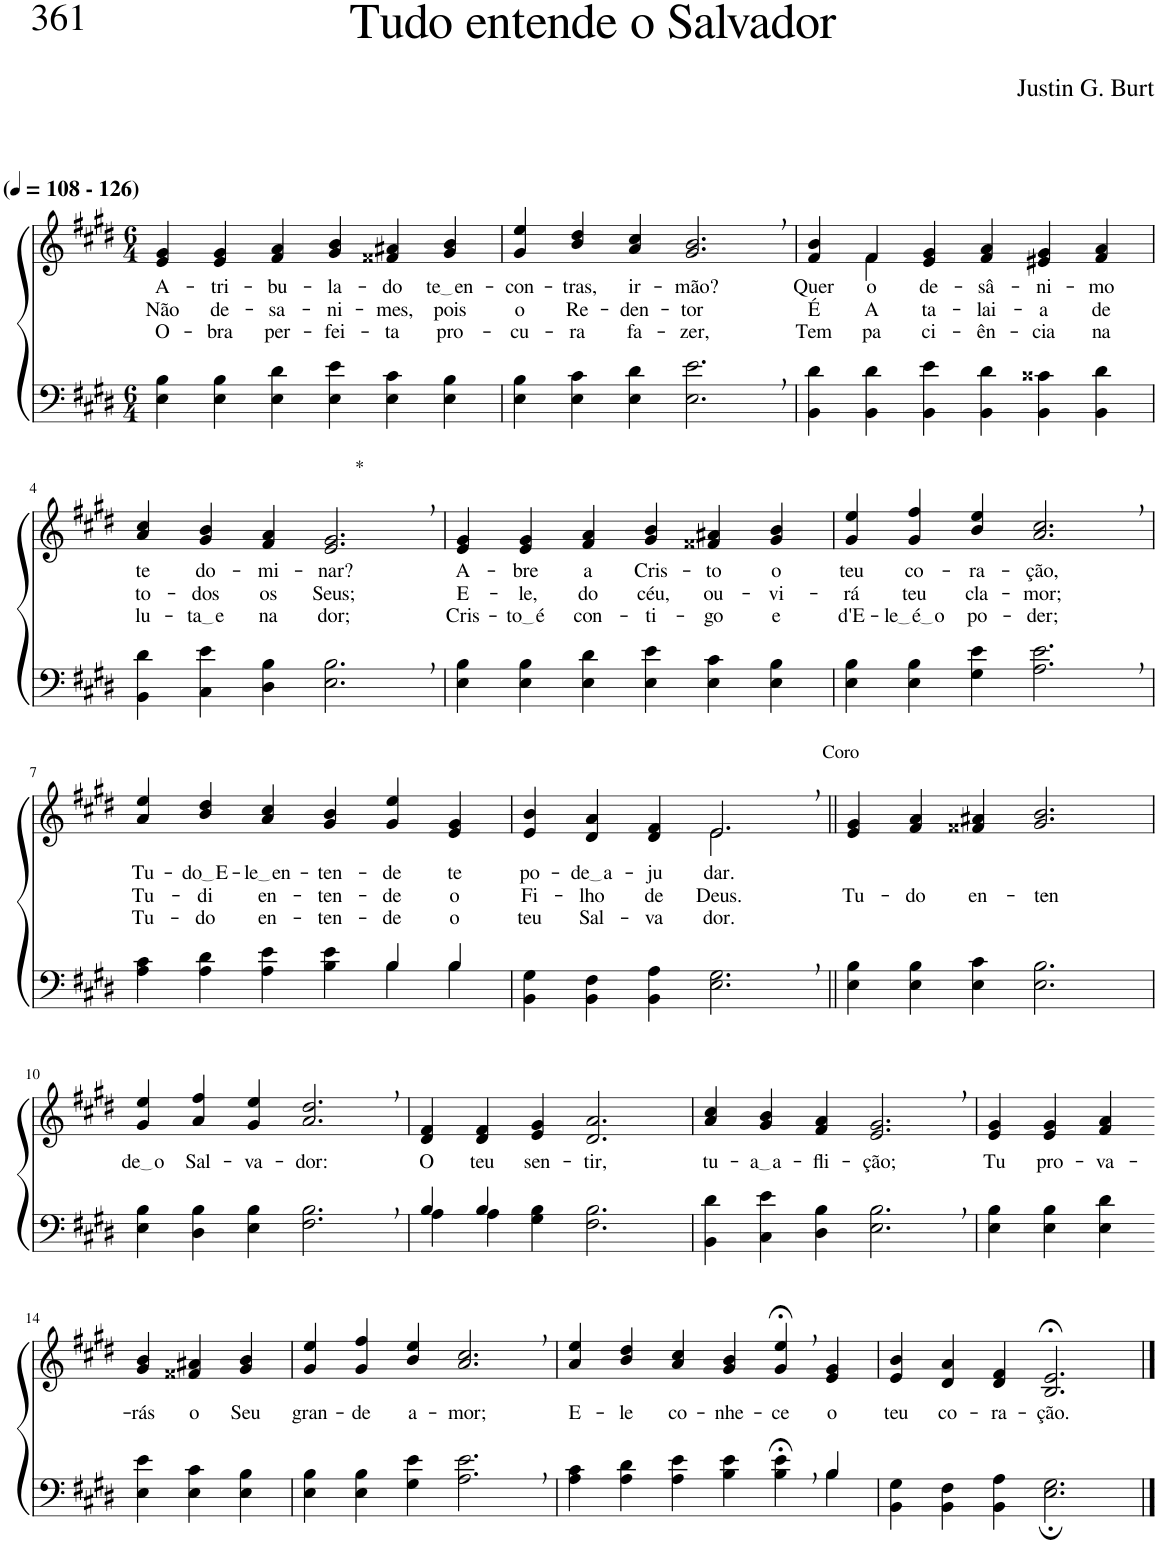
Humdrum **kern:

**kern	**kern	**text	**text	**text
*part2	*part1	*part1	*part1	*part1
*staff2	*staff1	*staff1	*staff1	*staff1
*I"Parte III e IV	*I"Parte I e II	*	*	*
*clefF4	*clefG2	*	*	*
*Trd1c3	*Trd1c3	*	*	*
*k[f#c#g#d#]	*k[f#c#g#d#]	*	*	*
*M6/4	*M6/4	*	*	*
*MM108	*MM108	*	*	*
=1	=1	=1	=1	=1
!	!LO:TX:a:B:t=(	!	!	!
!	!LO:TX:a:B:t=- 126)	!	!	!
!	!	!LO:LY:b	!LO:LY:b	!LO:LY:b
4E\ 4B\	4e/ 4g#/	A-	Não	O-
!	!	!LO:LY:b	!LO:LY:b	!LO:LY:b
4E\ 4B\	4e/ 4g#/	-tri-	de-	-bra
!	!	!LO:LY:b	!LO:LY:b	!LO:LY:b
4E\ 4d#\	4f#/ 4a/	-bu-	-sa-	per-
!	!	!LO:LY:b	!LO:LY:b	!LO:LY:b
4E\ 4e\	4g#/ 4b/	-la-	-ni-	-fei-
!	!	!LO:LY:b	!LO:LY:b	!LO:LY:b
4E\ 4c#\	4f##X/ 4a#X/	-do	-mes,	-ta
!	!	!LO:LY:b	!LO:LY:b	!LO:LY:b
4E\ 4B\	4g#/ 4b/	te en	pois	pro-
=2	=2	=2	=2	=2
!	!	!LO:LY:b	!LO:LY:b	!LO:LY:b
4E\ 4B\	4g#/ 4ee/	-con-	o	-cu-
!	!	!LO:LY:b	!LO:LY:b	!LO:LY:b
4E\ 4c#\	4b/ 4dd#/	-tras,	Re-	-ra
!	!	!LO:LY:b	!LO:LY:b	!LO:LY:b
4E\ 4d#\	4a/ 4cc#/	ir-	-den-	fa-
!	!	!LO:LY:b	!LO:LY:b	!LO:LY:b
2.E\, 2.e\,	2.g#/, 2.b/,	-mão?	-tor	-zer,
=3	=3	=3	=3	=3
!	!	!LO:LY:b	!LO:LY:b	!LO:LY:b
*	*^	*	*	*
4BB\ 4d#\	4f#/ 4b/	4ryy	Quer	É	Tem
!	!	!	!LO:LY:b	!LO:LY:b	!LO:LY:b
4BB\ 4d#\	4f#/	4f#\	o	A-	pa-
!	!	!	!LO:LY:b	!LO:LY:b	!LO:LY:b
4BB\ 4e\	4e/ 4g#/	1ryy	de-	-ta-	-ci-
!	!	!	!LO:LY:b	!LO:LY:b	!LO:LY:b
4BB\ 4d#\	4f#/ 4a/	.	-sâ-	-lai-	-ên-
!	!	!	!LO:LY:b	!LO:LY:b	!LO:LY:b
4BB\ 4c##X\	4e#X/ 4g#/	.	-ni-	-a	-cia
!	!	!	!LO:LY:b	!LO:LY:b	!LO:LY:b
4BB\ 4d#\	4f#/ 4a/	.	-mo	de	na
*	*v	*v	*	*	*
!!LO:LB:g=z
=4	=4	=4	=4	=4
!	!	!LO:LY:b	!LO:LY:b	!LO:LY:b
4BB\ 4d#\	4a/ 4cc#/	te	to-	lu-
!	!	!LO:LY:b	!LO:LY:b	!LO:LY:b
4C#\ 4e\	4g#/ 4b/	do-	-dos	ta e
!	!	!LO:LY:b	!LO:LY:b	!LO:LY:b
4D#\ 4B\	4f#/ 4a/	-mi-	os	na
!	!LO:TX:a:t=*	!	!	!
!	!	!LO:LY:b	!LO:LY:b	!LO:LY:b
2.E\, 2.B\,	2.e/, 2.g#/,	-nar?	Seus;	dor;
=5	=5	=5	=5	=5
!	!	!LO:LY:b	!LO:LY:b	!LO:LY:b
4E\ 4B\	4e/ 4g#/	A-	E-	Cris-
!	!	!LO:LY:b	!LO:LY:b	!LO:LY:b
4E\ 4B\	4e/ 4g#/	-bre	-le,	to é
!	!	!LO:LY:b	!LO:LY:b	!LO:LY:b
4E\ 4d#\	4f#/ 4a/	a	do	con-
!	!	!LO:LY:b	!LO:LY:b	!LO:LY:b
4E\ 4e\	4g#/ 4b/	Cris-	céu,	-ti-
!	!	!LO:LY:b	!LO:LY:b	!LO:LY:b
4E\ 4c#\	4f##X/ 4a#X/	-to	ou-	-go
!	!	!LO:LY:b	!LO:LY:b	!LO:LY:b
4E\ 4B\	4g#/ 4b/	o	-vi-	e
=6	=6	=6	=6	=6
!	!	!LO:LY:b	!LO:LY:b	!LO:LY:b
4E\ 4B\	4g#/ 4ee/	teu	-rá	d'E-
!	!	!LO:LY:b	!LO:LY:b	!LO:LY:b
4E\ 4B\	4g#/ 4ff#/	co-	teu	le é o
!	!	!LO:LY:b	!LO:LY:b	!LO:LY:b
4G#\ 4e\	4b/ 4ee/	-ra-	cla-	po-
!	!	!LO:LY:b	!LO:LY:b	!LO:LY:b
2.A\, 2.e\,	2.a/, 2.cc#/,	-ção,	-mor;	-der;
!!LO:LB:g=z
=7	=7	=7	=7	=7
*^	*	*	*	*
!	!	!	!LO:LY:b	!LO:LY:b	!LO:LY:b
4A\ 4c#\	1ryy	4a/ 4ee/	Tu-	Tu-	Tu-
!	!	!	!LO:LY:b	!LO:LY:b	!LO:LY:b
4A\ 4d#\	.	4b/ 4dd#/	do E	-di	-do
!	!	!	!LO:LY:b	!LO:LY:b	!LO:LY:b
4A\ 4e\	.	4a/ 4cc#/	le en	en-	en-
!	!	!	!LO:LY:b	!LO:LY:b	!LO:LY:b
4B\ 4e\	.	4g#/ 4b/	-ten-	-ten-	-ten-
!	!	!	!LO:LY:b	!LO:LY:b	!LO:LY:b
4B\	4B/	4g#/ 4ee/	-de	-de	-de
!	!	!	!LO:LY:b	!LO:LY:b	!LO:LY:b
4B\	4B/	4e/ 4g#/	te	o	o
=8	=8	=8	=8	=8	=8
!	!	!	!LO:LY:b	!LO:LY:b	!LO:LY:b
*v	*v	*^	*	*	*
4BB\ 4G#\	4e/ 4b/	2.ryy	po-	Fi-	teu
!	!	!	!LO:LY:b	!LO:LY:b	!LO:LY:b
4BB\ 4F#\	4d#/ 4a/	.	de a	-lho	Sal-
!	!	!	!LO:LY:b	!LO:LY:b	!LO:LY:b
4BB\ 4A\	4d#/ 4f#/	.	-ju-	de	-va-
!	!LO:TX:a:t=Coro	!	!	!	!
!	!	!	!LO:LY:b	!LO:LY:b	!LO:LY:b
2.E\, 2.G#\,	2.e,/	2.e\	-dar.	Deus.	-dor.
=9||	=9||	=9||	=9||	=9||	=9||
!	!	!	!	!LO:LY:b	!
*	*v	*v	*	*	*
4E\ 4B\	4e/ 4g#/	.	Tu-	.
!	!	!	!LO:LY:b	!
4E\ 4B\	4f#/ 4a/	.	-do	.
!	!	!	!LO:LY:b	!
4E\ 4c#\	4f##X/ 4a#X/	.	en-	.
!	!	!	!LO:LY:b	!
2.E\ 2.B\	2.g#/ 2.b/	.	-ten-	.
!!LO:LB:g=z
=10	=10	=10	=10	=10
!	!	!LO:LY:b	!	!
4E\ 4B\	4g#/ 4ee/	de o	.	.
!	!	!LO:LY:b	!	!
4D#\ 4B\	4a/ 4ff#/	Sal-	.	.
!	!	!LO:LY:b	!	!
4E\ 4B\	4g#/ 4ee/	-va-	.	.
!	!	!LO:LY:b	!	!
2.F#\, 2.B\,	2.a/, 2.dd#/,	-dor:	.	.
=11	=11	=11	=11	=11
*^	*	*	*	*
!	!	!	!LO:LY:b	!	!
4B/	4A\	4d#/ 4f#/	O	.	.
!	!	!	!LO:LY:b	!	!
4B/	4A\	4d#/ 4f#/	teu	.	.
!	!	!	!LO:LY:b	!	!
1ryy	4G#\ 4B\	4e/ 4g#/	sen-	.	.
!	!	!	!LO:LY:b	!	!
.	2.F#\ 2.B\	2.d#/ 2.a/	-tir,	.	.
=12	=12	=12	=12	=12	=12
!	!	!	!LO:LY:b	!	!
*v	*v	*	*	*	*
4BB\ 4d#\	4a/ 4cc#/	tu-	.	.
!	!	!LO:LY:b	!	!
4C#\ 4e\	4g#/ 4b/	a a	.	.
!	!	!LO:LY:b	!	!
4D#\ 4B\	4f#/ 4a/	-fli-	.	.
!	!	!LO:LY:b	!	!
2.E\, 2.B\,	2.e/, 2.g#/,	-ção;	.	.
=13	=13	=13	=13	=13
!	!	!LO:LY:b	!	!
4E\ 4B\	4e/ 4g#/	Tu	.	.
!	!	!LO:LY:b	!	!
4E\ 4B\	4e/ 4g#/	pro-	.	.
!	!	!LO:LY:b	!	!
4E\ 4d#\	4f#/ 4a/	-va-	.	.
!!LO:LB:g=z
=14-	=14-	=14-	=14-	=14-
!	!	!LO:LY:b	!	!
4E\ 4e\	4g#/ 4b/	-rás	.	.
!	!	!LO:LY:b	!	!
4E\ 4c#\	4f##X/ 4a#X/	o	.	.
!	!	!LO:LY:b	!	!
4E\ 4B\	4g#/ 4b/	Seu	.	.
=15	=15	=15	=15	=15
!	!	!LO:LY:b	!	!
4E\ 4B\	4g#/ 4ee/	gran-	.	.
!	!	!LO:LY:b	!	!
4E\ 4B\	4g#/ 4ff#/	-de	.	.
!	!	!LO:LY:b	!	!
4G#\ 4e\	4b/ 4ee/	a-	.	.
!	!	!LO:LY:b	!	!
2.A\, 2.e\,	2.a/, 2.cc#/,	-mor;	.	.
=16	=16	=16	=16	=16
*^	*	*	*	*
!	!	!	!LO:LY:b	!	!
4A\ 4c#\	4ryy	4a/ 4ee/	E-	.	.
!	!	!	!LO:LY:b	!	!
*v	*v	*	*	*	*
4A\ 4d#\	4b/ 4dd#/	-le	.	.
!	!	!LO:LY:b	!	!
4A\ 4e\	4a/ 4cc#/	co-	.	.
!	!	!LO:LY:b	!	!
4B\ 4e\	4g#/ 4b/	-nhe-	.	.
!	!	!LO:LY:b	!	!
4B\;<, 4e\;<,	4g#/;<, 4ee/;<,	-ce	.	.
*^	*	*	*	*
!	!	!	!LO:LY:b	!	!
4B\	4B/	4e/ 4g#/	o	.	.
=17	=17	=17	=17	=17	=17
!	!	!	!LO:LY:b	!	!
*v	*v	*	*	*	*
4BB\ 4G#\	4e/ 4b/	teu	.	.
!	!	!LO:LY:b	!	!
4BB\ 4F#\	4d#/ 4a/	co-	.	.
!	!	!LO:LY:b	!	!
4BB\ 4A\	4d#/ 4f#/	-ra-	.	.
!	!	!LO:LY:b	!	!
2.E\; 2.G#\;	2.B/;< 2.e/;<	-ção.	.	.
==	==	==	==	==
*-	*-	*-	*-	*-
